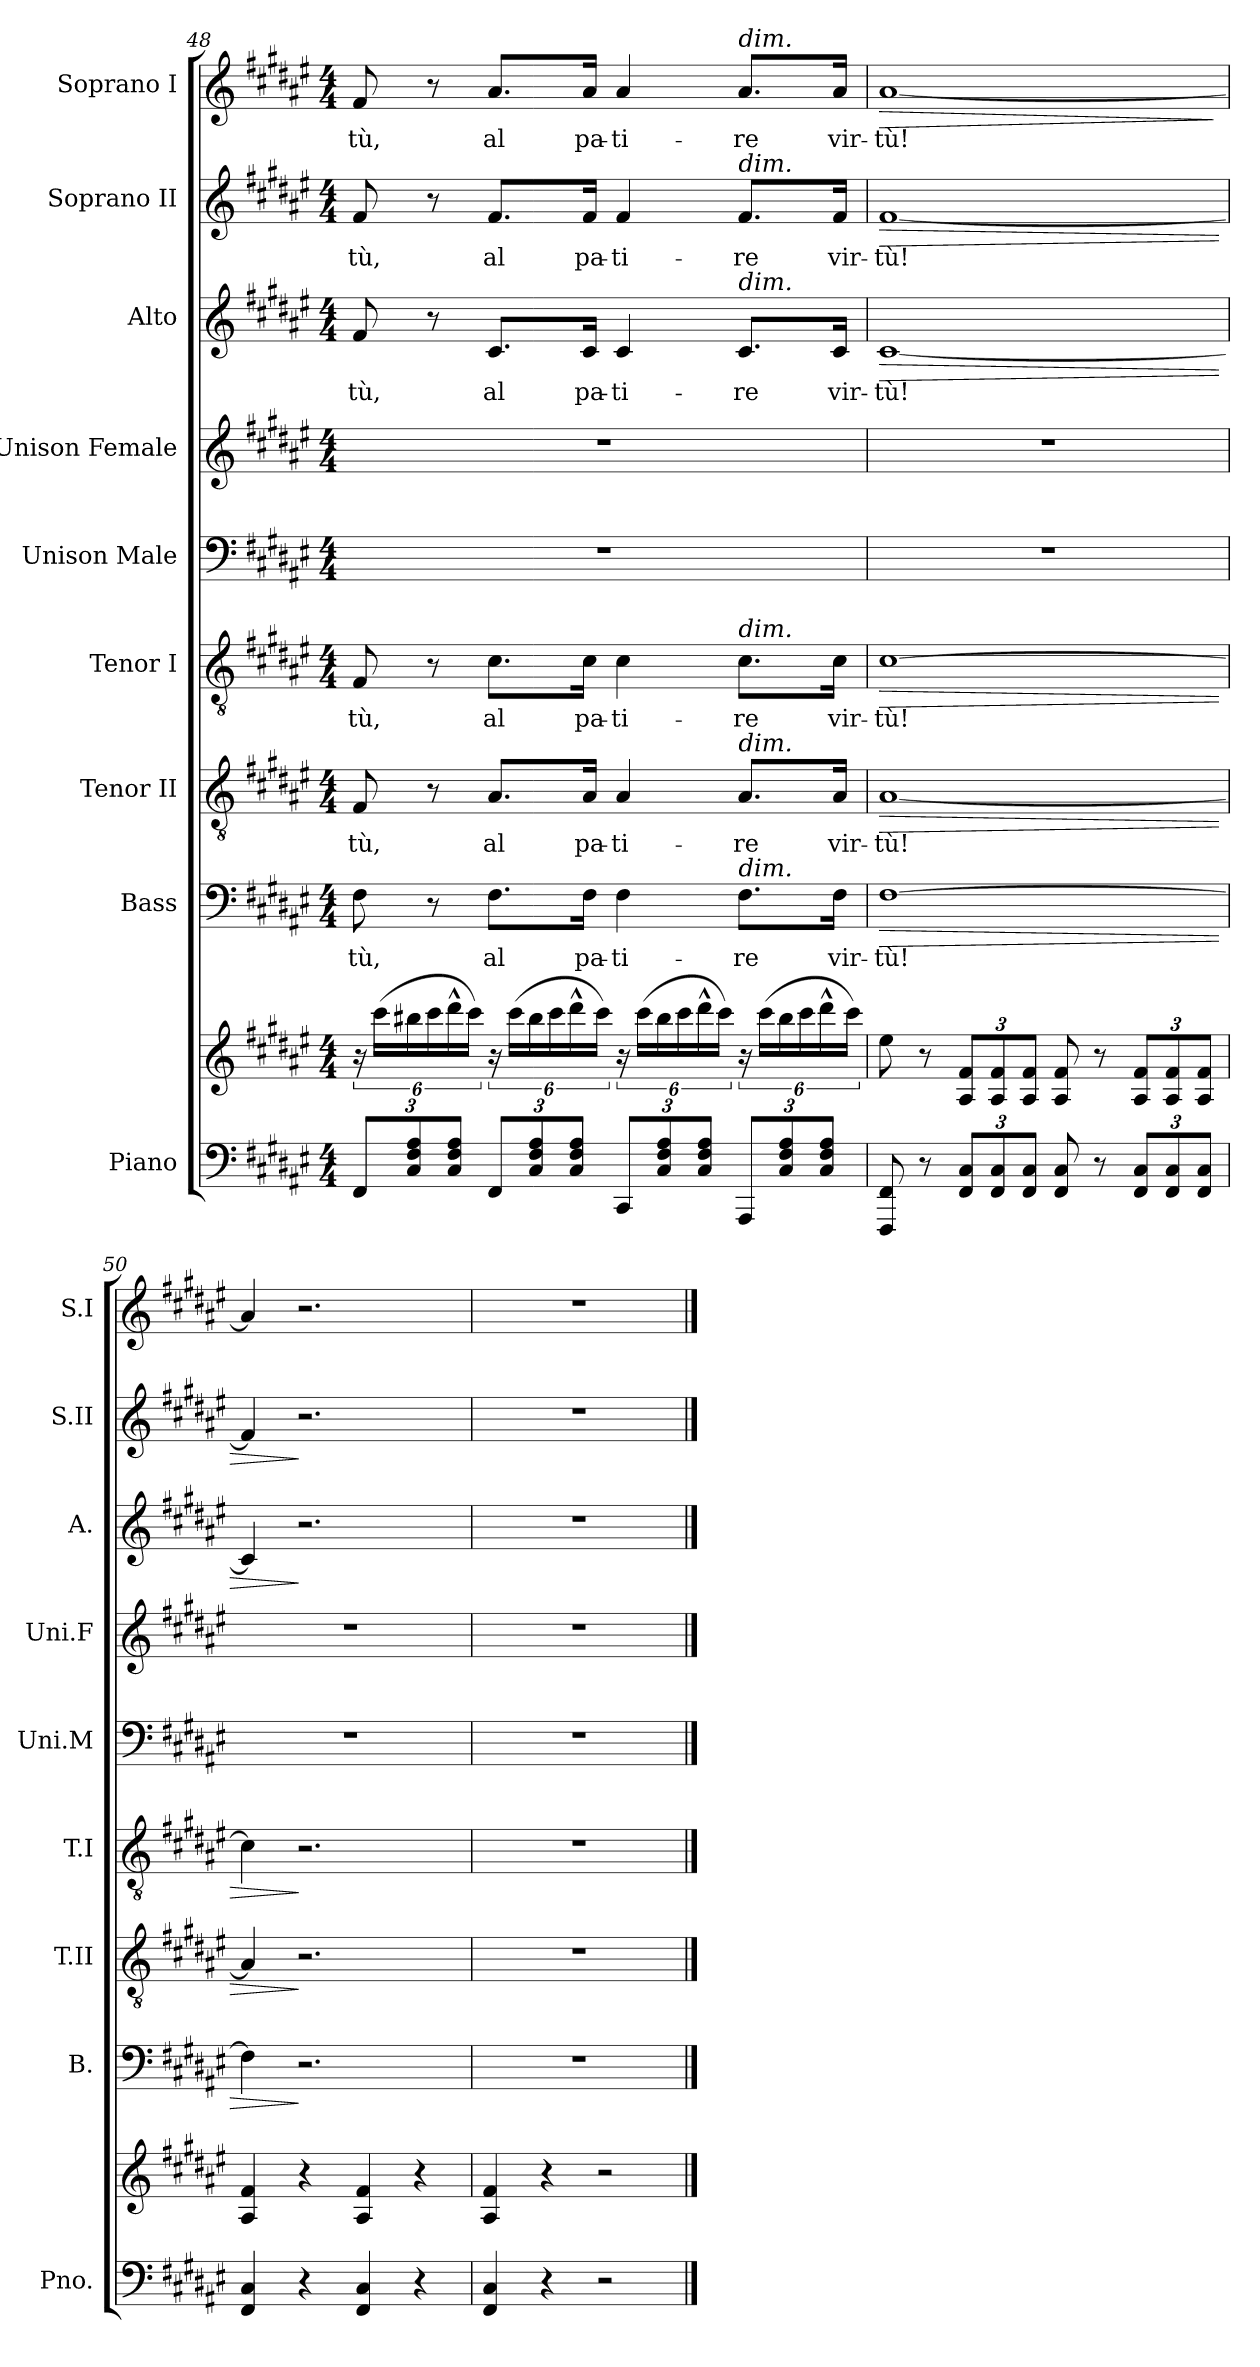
**kern	**kern	**kern	**text	**dynam	**kern	**text	**dynam	**kern	**text	**dynam	**kern	**kern	**kern	**text	**dynam	**kern	**text	**dynam	**kern	**text	**dynam
*part9	*part9	*part8	*part8	*part8	*part7	*part7	*part7	*part6	*part6	*part6	*part5	*part4	*part3	*part3	*part3	*part2	*part2	*part2	*part1	*part1	*part1
*staff10	*staff9	*staff8	*staff8	*staff8	*staff7	*staff7	*staff7	*staff6	*staff6	*staff6	*staff5	*staff4	*staff3	*staff3	*staff3	*staff2	*staff2	*staff2	*staff1	*staff1	*staff1
*I"Piano	*	*I"Bass	*	*	*I"Tenor II	*	*	*I"Tenor I	*	*	*I"Unison Male	*I"Unison Female	*I"Alto	*	*	*I"Soprano II	*	*	*I"Soprano I	*	*
*I'Pno.	*	*I'B.	*	*	*I'T.II	*	*	*I'T.I	*	*	*I'Uni.M	*I'Uni.F	*I'A.	*	*	*I'S.II	*	*	*I'S.I	*	*
!!LO:PB:g=z
*clefF4	*clefG2	*clefF4	*	*	*clefGv2	*	*	*clefGv2	*	*	*clefF4	*clefG2	*clefG2	*	*	*clefG2	*	*	*clefG2	*	*
*k[f#c#g#d#a#e#]	*k[f#c#g#d#a#e#]	*k[f#c#g#d#a#e#]	*	*	*k[f#c#g#d#a#e#]	*	*	*k[f#c#g#d#a#e#]	*	*	*k[f#c#g#d#a#e#]	*k[f#c#g#d#a#e#]	*k[f#c#g#d#a#e#]	*	*	*k[f#c#g#d#a#e#]	*	*	*k[f#c#g#d#a#e#]	*	*
*M4/4	*M4/4	*M4/4	*	*	*M4/4	*	*	*M4/4	*	*	*M4/4	*M4/4	*M4/4	*	*	*M4/4	*	*	*M4/4	*	*
*Xbrackettup	*	*	*	*	*	*	*	*	*	*	*	*	*	*	*	*	*	*	*	*	*
=48	=48	=48	=48	=48	=48	=48	=48	=48	=48	=48	=48	=48	=48	=48	=48	=48	=48	=48	=48	=48	=48
!	!	!	!LO:LY:b	!	!	!LO:LY:b	!	!	!LO:LY:b	!	!	!	!	!LO:LY:b	!	!	!LO:LY:b	!	!	!LO:LY:b	!
12FF#/L	24r	8F#\	-tù,	.	8F#/	-tù,	.	8F#/	-tù,	.	1r	1r	8f#/	-tù,	.	8f#/	-tù,	.	8f#/	-tù,	.
.	(>24ccc#\LL	.	.	.	.	.	.	.	.	.	.	.	.	.	.	.	.	.	.	.	.
12C#/ 12F#/ 12A#/	24bb#X\	.	.	.	.	.	.	.	.	.	.	.	.	.	.	.	.	.	.	.	.
.	24ccc#\	8r	.	.	8r	.	.	8r	.	.	.	.	8r	.	.	8r	.	.	8r	.	.
12C#/ 12F#/ 12A#/J	24ddd#^^\	.	.	.	.	.	.	.	.	.	.	.	.	.	.	.	.	.	.	.	.
.	24ccc#\JJ)	.	.	.	.	.	.	.	.	.	.	.	.	.	.	.	.	.	.	.	.
!	!	!	!LO:LY:b	!	!	!LO:LY:b	!	!	!LO:LY:b	!	!	!	!	!LO:LY:b	!	!	!LO:LY:b	!	!	!LO:LY:b	!
12FF#/L	24r	8.F#\L	al	.	8.A#/L	al	.	8.c#\L	al	.	.	.	8.c#/L	al	.	8.f#/L	al	.	8.a#/L	al	.
.	(>24ccc#\LL	.	.	.	.	.	.	.	.	.	.	.	.	.	.	.	.	.	.	.	.
12C#/ 12F#/ 12A#/	24bb#\	.	.	.	.	.	.	.	.	.	.	.	.	.	.	.	.	.	.	.	.
.	24ccc#\	.	.	.	.	.	.	.	.	.	.	.	.	.	.	.	.	.	.	.	.
12C#/ 12F#/ 12A#/J	24ddd#^^\	.	.	.	.	.	.	.	.	.	.	.	.	.	.	.	.	.	.	.	.
!	!	!	!LO:LY:b	!	!	!LO:LY:b	!	!	!LO:LY:b	!	!	!	!	!LO:LY:b	!	!	!LO:LY:b	!	!	!LO:LY:b	!
.	.	16F#\Jk	pa-	.	16A#/Jk	pa-	.	16c#\Jk	pa-	.	.	.	16c#/Jk	pa-	.	16f#/Jk	pa-	.	16a#/Jk	pa-	.
.	24ccc#\JJ)	.	.	.	.	.	.	.	.	.	.	.	.	.	.	.	.	.	.	.	.
!	!	!	!LO:LY:b	!	!	!LO:LY:b	!	!	!LO:LY:b	!	!	!	!	!LO:LY:b	!	!	!LO:LY:b	!	!	!LO:LY:b	!
12CC#/L	24r	4F#\	-ti-	.	4A#/	-ti-	.	4c#\	-ti-	.	.	.	4c#/	-ti-	.	4f#/	-ti-	.	4a#/	-ti-	.
.	(>24ccc#\LL	.	.	.	.	.	.	.	.	.	.	.	.	.	.	.	.	.	.	.	.
12C#/ 12F#/ 12A#/	24bb#\	.	.	.	.	.	.	.	.	.	.	.	.	.	.	.	.	.	.	.	.
.	24ccc#\	.	.	.	.	.	.	.	.	.	.	.	.	.	.	.	.	.	.	.	.
12C#/ 12F#/ 12A#/J	24ddd#^^\	.	.	.	.	.	.	.	.	.	.	.	.	.	.	.	.	.	.	.	.
.	24ccc#\JJ)	.	.	.	.	.	.	.	.	.	.	.	.	.	.	.	.	.	.	.	.
!	!	!	!	!	!	!	!	!	!	!	!	!	!	!	!	!	!	!	!LO:TX:a:i:t=dim.	!	!
!	!	!	!	!	!	!	!	!	!	!	!	!	!	!	!	!LO:TX:a:i:t=dim.	!	!	!	!	!
!	!	!	!	!	!	!	!	!	!	!	!	!	!LO:TX:a:i:t=dim.	!	!	!	!	!	!	!	!
!	!	!	!	!	!	!	!	!LO:TX:a:i:t=dim.	!	!	!	!	!	!	!	!	!	!	!	!	!
!	!	!	!	!	!LO:TX:a:i:t=dim.	!	!	!	!	!	!	!	!	!	!	!	!	!	!	!	!
!	!	!LO:TX:a:i:t=dim.	!	!	!	!	!	!	!	!	!	!	!	!	!	!	!	!	!	!	!
!	!	!	!LO:LY:b	!	!	!LO:LY:b	!	!	!LO:LY:b	!	!	!	!	!LO:LY:b	!	!	!LO:LY:b	!	!	!LO:LY:b	!
12AAA#/L	24r	8.F#\L	-re	.	8.A#/L	-re	.	8.c#\L	-re	.	.	.	8.c#/L	-re	.	8.f#/L	-re	.	8.a#/L	-re	.
.	(>24ccc#\LL	.	.	.	.	.	.	.	.	.	.	.	.	.	.	.	.	.	.	.	.
12C#/ 12F#/ 12A#/	24bb#\	.	.	.	.	.	.	.	.	.	.	.	.	.	.	.	.	.	.	.	.
.	24ccc#\	.	.	.	.	.	.	.	.	.	.	.	.	.	.	.	.	.	.	.	.
12C#/ 12F#/ 12A#/J	24ddd#^^\	.	.	.	.	.	.	.	.	.	.	.	.	.	.	.	.	.	.	.	.
!	!	!	!LO:LY:b	!	!	!LO:LY:b	!	!	!LO:LY:b	!	!	!	!	!LO:LY:b	!	!	!LO:LY:b	!	!	!LO:LY:b	!
.	.	16F#\Jk	vir-	.	16A#/Jk	vir-	.	16c#\Jk	vir-	.	.	.	16c#/Jk	vir-	.	16f#/Jk	vir-	.	16a#/Jk	vir-	.
.	24ccc#\JJ)	.	.	.	.	.	.	.	.	.	.	.	.	.	.	.	.	.	.	.	.
!!LO:PB:g=z
=49	=49	=49	=49	=49	=49	=49	=49	=49	=49	=49	=49	=49	=49	=49	=49	=49	=49	=49	=49	=49	=49
!	!	!	!LO:LY:b	!LO:HP:b	!	!LO:LY:b	!LO:HP:b	!	!LO:LY:b	!LO:HP:b	!	!	!	!LO:LY:b	!LO:HP:b	!	!LO:LY:b	!LO:HP:b	!	!LO:LY:b	!LO:HP:b
8FFF#/ 8FF#/	8ee#\	[1F#	-tù!	>	[1A#	-tù!	>	[1c#	-tù!	>	1r	1r	[1c#	-tù!	>	[1f#	-tù!	>	[1a#	-tù!	>
8r	8r	.	.	.	.	.	.	.	.	.	.	.	.	.	.	.	.	.	.	.	.
*	*Xbrackettup	*	*	*	*	*	*	*	*	*	*	*	*	*	*	*	*	*	*	*	*
12FF#/ 12C#/L	12A#/ 12f#/L	.	.	.	.	.	.	.	.	.	.	.	.	.	.	.	.	.	.	.	.
12FF#/ 12C#/	12A#/ 12f#/	.	.	.	.	.	.	.	.	.	.	.	.	.	.	.	.	.	.	.	.
12FF#/ 12C#/J	12A#/ 12f#/J	.	.	.	.	.	.	.	.	.	.	.	.	.	.	.	.	.	.	.	.
8FF#/ 8C#/	8A#/ 8f#/	.	.	.	.	.	.	.	.	.	.	.	.	.	.	.	.	.	.	.	.
8r	8r	.	.	.	.	.	.	.	.	.	.	.	.	.	.	.	.	.	.	.	.
12FF#/ 12C#/L	12A#/ 12f#/L	.	.	.	.	.	.	.	.	.	.	.	.	.	.	.	.	.	.	.	.
12FF#/ 12C#/	12A#/ 12f#/	.	.	.	.	.	.	.	.	.	.	.	.	.	.	.	.	.	.	.	.
12FF#/ 12C#/J	12A#/ 12f#/J	.	.	.	.	.	.	.	.	.	.	.	.	.	.	.	.	.	.	.	.
.	.	.	.	.	.	.	.	.	.	.	.	.	.	.	.	.	.	.	.	.	]
=50	=50	=50	=50	=50	=50	=50	=50	=50	=50	=50	=50	=50	=50	=50	=50	=50	=50	=50	=50	=50	=50
4FF#/ 4C#/	4A#/ 4f#/	4F#\]	.	.	4A#/]	.	.	4c#\]	.	.	1r	1r	4c#/]	.	.	4f#/]	.	.	4a#/]	.	.
4r	4r	2.r	.	]	2.r	.	]	2.r	.	]	.	.	2.r	.	]	2.r	.	]	2.r	.	.
4FF#/ 4C#/	4A#/ 4f#/	.	.	.	.	.	.	.	.	.	.	.	.	.	.	.	.	.	.	.	.
4r	4r	.	.	.	.	.	.	.	.	.	.	.	.	.	.	.	.	.	.	.	.
=51	=51	=51	=51	=51	=51	=51	=51	=51	=51	=51	=51	=51	=51	=51	=51	=51	=51	=51	=51	=51	=51
4FF#/ 4C#/	4A#/ 4f#/	1r	.	.	1r	.	.	1r	.	.	1r	1r	1r	.	.	1r	.	.	1r	.	.
4r	4r	.	.	.	.	.	.	.	.	.	.	.	.	.	.	.	.	.	.	.	.
2r	2r	.	.	.	.	.	.	.	.	.	.	.	.	.	.	.	.	.	.	.	.
==	==	==	==	==	==	==	==	==	==	==	==	==	==	==	==	==	==	==	==	==	==
*-	*-	*-	*-	*-	*-	*-	*-	*-	*-	*-	*-	*-	*-	*-	*-	*-	*-	*-	*-	*-	*-
